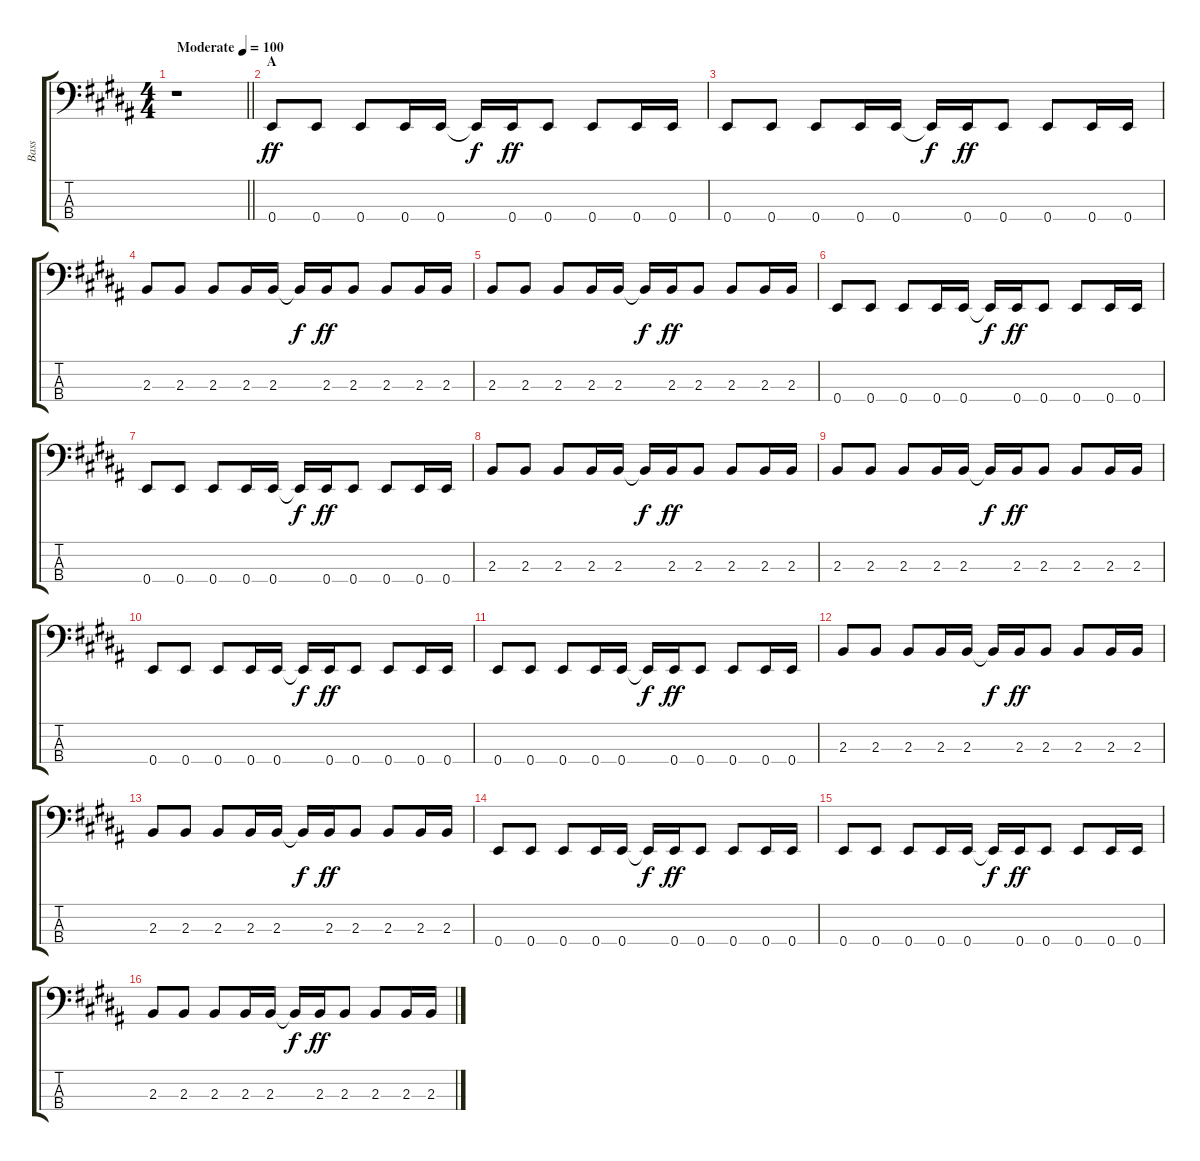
\track ("Bass" "Bass") {instrument electricbasspick}
\staff {score tabs}
\tuning (G2 D2 A1 E1) {hide}
\ts (4 4)
\tempo (100 "Moderate")
\clef f4
\barLineRight lightlight
\ks b
r.1{dy ff instrument electricbasspick} |
\section ("" "A")
0.4.8 0.4.8 0.4.8 0.4.16 0.4.16 0.4{t}.16{dy f} 0.4.16{dy ff} 0.4.8 0.4.8 0.4.16 0.4.16 |
0.4.8 0.4.8 0.4.8 0.4.16 0.4.16 0.4{t}.16{dy f} 0.4.16{dy ff} 0.4.8 0.4.8 0.4.16 0.4.16 |
2.3.8 2.3.8 2.3.8 2.3.16 2.3.16 2.3{t}.16{dy f} 2.3.16{dy ff} 2.3.8 2.3.8 2.3.16 2.3.16 |
2.3.8 2.3.8 2.3.8 2.3.16 2.3.16 2.3{t}.16{dy f} 2.3.16{dy ff} 2.3.8 2.3.8 2.3.16 2.3.16 |
0.4.8 0.4.8 0.4.8 0.4.16 0.4.16 0.4{t}.16{dy f} 0.4.16{dy ff} 0.4.8 0.4.8 0.4.16 0.4.16 |
0.4.8 0.4.8 0.4.8 0.4.16 0.4.16 0.4{t}.16{dy f} 0.4.16{dy ff} 0.4.8 0.4.8 0.4.16 0.4.16 |
2.3.8 2.3.8 2.3.8 2.3.16 2.3.16 2.3{t}.16{dy f} 2.3.16{dy ff} 2.3.8 2.3.8 2.3.16 2.3.16 |
2.3.8 2.3.8 2.3.8 2.3.16 2.3.16 2.3{t}.16{dy f} 2.3.16{dy ff} 2.3.8 2.3.8 2.3.16 2.3.16 |
0.4.8 0.4.8 0.4.8 0.4.16 0.4.16 0.4{t}.16{dy f} 0.4.16{dy ff} 0.4.8 0.4.8 0.4.16 0.4.16 |
0.4.8 0.4.8 0.4.8 0.4.16 0.4.16 0.4{t}.16{dy f} 0.4.16{dy ff} 0.4.8 0.4.8 0.4.16 0.4.16 |
2.3.8 2.3.8 2.3.8 2.3.16 2.3.16 2.3{t}.16{dy f} 2.3.16{dy ff} 2.3.8 2.3.8 2.3.16 2.3.16 |
2.3.8 2.3.8 2.3.8 2.3.16 2.3.16 2.3{t}.16{dy f} 2.3.16{dy ff} 2.3.8 2.3.8 2.3.16 2.3.16 |
0.4.8 0.4.8 0.4.8 0.4.16 0.4.16 0.4{t}.16{dy f} 0.4.16{dy ff} 0.4.8 0.4.8 0.4.16 0.4.16 |
0.4.8 0.4.8 0.4.8 0.4.16 0.4.16 0.4{t}.16{dy f} 0.4.16{dy ff} 0.4.8 0.4.8 0.4.16 0.4.16 |
2.3.8 2.3.8 2.3.8 2.3.16 2.3.16 2.3{t}.16{dy f} 2.3.16{dy ff} 2.3.8 2.3.8 2.3.16 2.3.16
